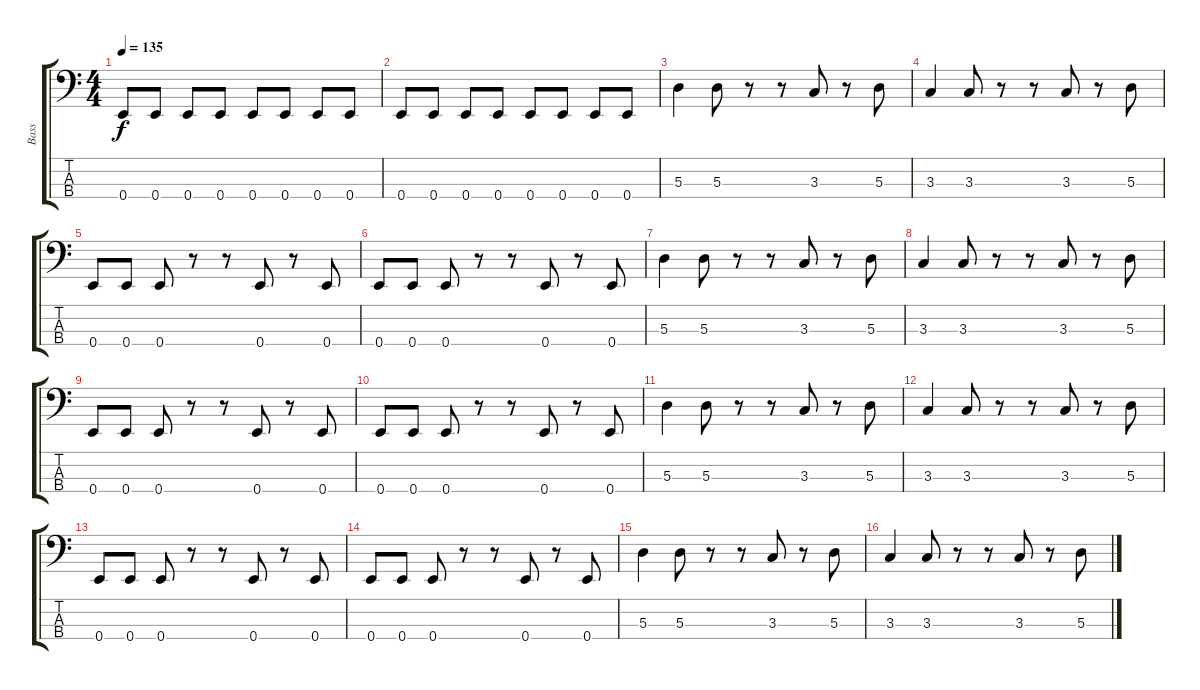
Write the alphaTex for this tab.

\track ("Bass" "Bass") {instrument electricbasspick}
\staff {score tabs}
\tuning (G2 D2 A1 E1) {hide}
\ts (4 4)
\tempo 135
\clef f4
\ks c
0.4.8{dy f} 0.4.8 0.4.8 0.4.8 0.4.8 0.4.8 0.4.8 0.4.8 |
0.4.8 0.4.8 0.4.8 0.4.8 0.4.8 0.4.8 0.4.8 0.4.8 |
5.3.4 5.3.8 r.8 r.8 3.3.8 r.8 5.3.8 |
3.3.4 3.3.8 r.8 r.8 3.3.8 r.8 5.3.8 |
0.4.8 0.4.8 0.4.8 r.8 r.8 0.4.8 r.8 0.4.8 |
0.4.8 0.4.8 0.4.8 r.8 r.8 0.4.8 r.8 0.4.8 |
5.3.4 5.3.8 r.8 r.8 3.3.8 r.8 5.3.8 |
3.3.4 3.3.8 r.8 r.8 3.3.8 r.8 5.3.8 |
0.4.8 0.4.8 0.4.8 r.8 r.8 0.4.8 r.8 0.4.8 |
0.4.8 0.4.8 0.4.8 r.8 r.8 0.4.8 r.8 0.4.8 |
5.3.4 5.3.8 r.8 r.8 3.3.8 r.8 5.3.8 |
3.3.4 3.3.8 r.8 r.8 3.3.8 r.8 5.3.8 |
0.4.8 0.4.8 0.4.8 r.8 r.8 0.4.8 r.8 0.4.8 |
0.4.8 0.4.8 0.4.8 r.8 r.8 0.4.8 r.8 0.4.8 |
5.3.4 5.3.8 r.8 r.8 3.3.8 r.8 5.3.8 |
3.3.4 3.3.8 r.8 r.8 3.3.8 r.8 5.3.8
